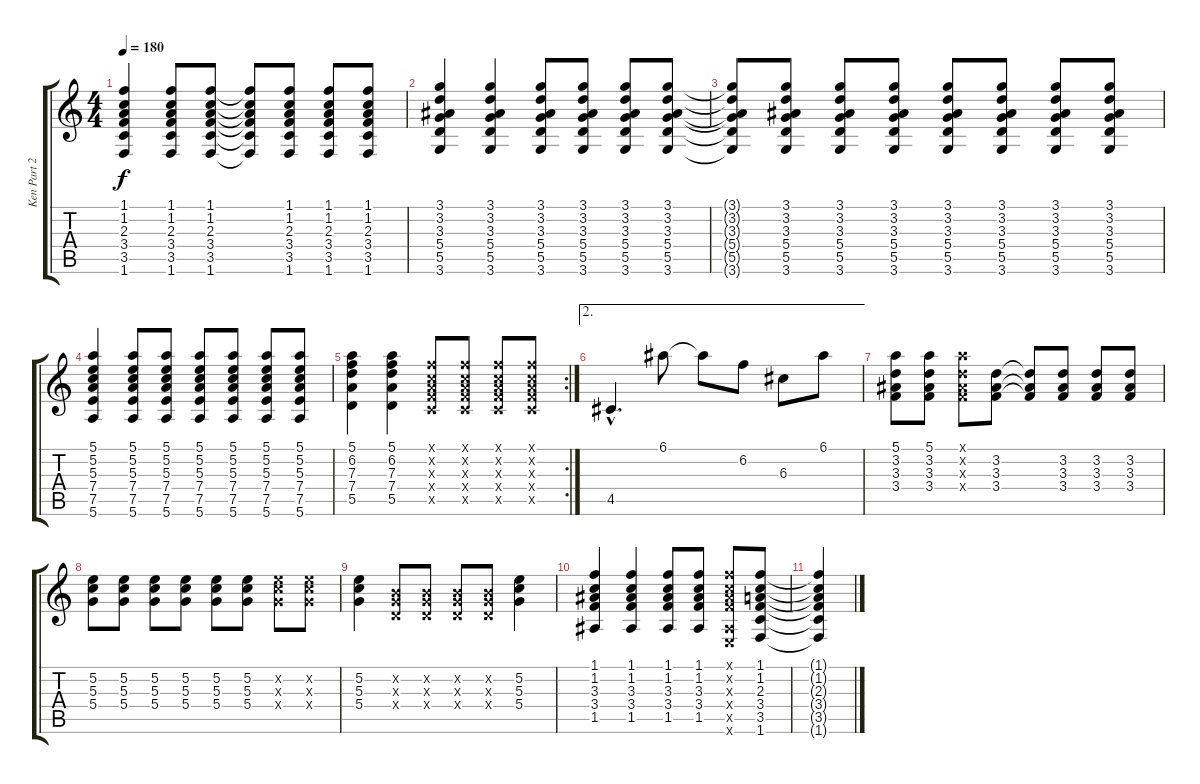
\track ("Ken Part 2" "Ken Part 2") {instrument electricguitarclean}
\staff {score tabs}
\tuning (E4 B3 G3 D3 A2 E2) {hide}
\ts (4 4)
\tempo 180
\clef g2
\ks c
(1.1 1.2 2.3 3.4 3.5 1.6).4{dy f} (1.1 1.2 2.3 3.4 3.5 1.6).8 (1.1 1.2 2.3 3.4 3.5 1.6).8 (1.1{t} 1.2{t} 2.3{t} 3.4{t} 3.5{t} 1.6{t}).8 (1.1 1.2 2.3 3.4 3.5 1.6).8 (1.1 1.2 2.3 3.4 3.5 1.6).8 (1.1 1.2 2.3 3.4 3.5 1.6).8 |
(3.1 3.2 3.3 5.4 5.5 3.6).4 (3.1 3.2 3.3 5.4 5.5 3.6).4 (3.1 3.2 3.3 5.4 5.5 3.6).8 (3.1 3.2 3.3 5.4 5.5 3.6).8 (3.1 3.2 3.3 5.4 5.5 3.6).8 (3.1 3.2 3.3 5.4 5.5 3.6).8 |
(3.1{t} 3.2{t} 3.3{t} 5.4{t} 5.5{t} 3.6{t}).8 (3.1 3.2 3.3 5.4 5.5 3.6).8 (3.1 3.2 3.3 5.4 5.5 3.6).8 (3.1 3.2 3.3 5.4 5.5 3.6).8 (3.1 3.2 3.3 5.4 5.5 3.6).8 (3.1 3.2 3.3 5.4 5.5 3.6).8 (3.1 3.2 3.3 5.4 5.5 3.6).8 (3.1 3.2 3.3 5.4 5.5 3.6).8 |
(5.1 5.2 5.3 7.4 7.5 5.6).4 (5.1 5.2 5.3 7.4 7.5 5.6).8 (5.1 5.2 5.3 7.4 7.5 5.6).8 (5.1 5.2 5.3 7.4 7.5 5.6).8 (5.1 5.2 5.3 7.4 7.5 5.6).8 (5.1 5.2 5.3 7.4 7.5 5.6).8 (5.1 5.2 5.3 7.4 7.5 5.6).8 |
\rc 2
(5.1 6.2 7.3 7.4 5.5).4 (5.1 6.2 7.3 7.4 5.5).4 (1.1{x} 1.2{x} 2.3{x} 3.4{x} 3.5{x}).8 (1.1{x} 1.2{x} 2.3{x} 3.4{x} 3.5{x}).8 (1.1{x} 1.2{x} 2.3{x} 3.4{x} 3.5{x}).8 (1.1{x} 1.2{x} 2.3{x} 3.4{x} 3.5{x}).8 |
\ae 2
4.5{hac}.4{d} 6.1.8 6.1{t}.8 6.2.8 6.3.8 6.1.8 |
(5.1 3.2 3.3 3.4).8 (5.1 3.2 3.3 3.4).8 (5.1{x} 3.2{x} 3.3{x} 3.4{x}).8 (3.2 3.3 3.4).8 (3.2{t} 3.3{t} 3.4{t}).8 (3.2 3.3 3.4).8 (3.2 3.3 3.4).8 (3.2 3.3 3.4).8 |
(5.2 5.3 5.4).8 (5.2 5.3 5.4).8 (5.2 5.3 5.4).8 (5.2 5.3 5.4).8 (5.2 5.3 5.4).8 (5.2 5.3 5.4).8 (5.2{x} 5.3{x} 5.4{x}).8 (5.2{x} 5.3{x} 5.4{x}).8 |
(5.2 5.3 5.4).4 (0.2{x} 0.3{x} 0.4{x}).8 (0.2{x} 0.3{x} 0.4{x}).8 (0.2{x} 0.3{x} 0.4{x}).8 (0.2{x} 0.3{x} 0.4{x}).8 (5.2 5.3 5.4).4 |
(1.1 1.2 3.3 3.4 1.5).4 (1.1 1.2 3.3 3.4 1.5).4 (1.1 1.2 3.3 3.4 1.5).8 (1.1 1.2 3.3 3.4 1.5).8 (1.1{x} 1.2{x} 3.3{x} 3.4{x} 1.5{x} 0.6{x}).8 (1.1 1.2 2.3 3.4 3.5 1.6).8 |
(1.1{t} 1.2{t} 2.3{t} 3.4{t} 3.5{t} 1.6{t}).4
